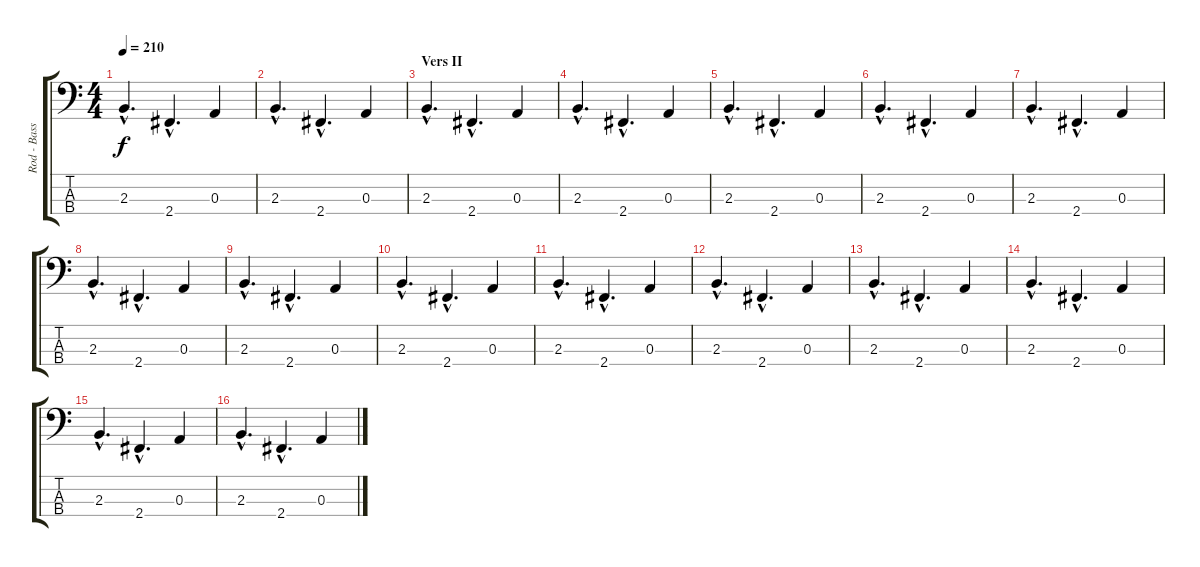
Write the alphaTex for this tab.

\track ("Rod - Bass" "Rod - Bass") {instrument electricbasspick}
\staff {score tabs}
\tuning (G2 D2 A1 E1) {hide}
\ts (4 4)
\tempo 210
\clef f4
\ks c
2.3{hac}.4{d dy f} 2.4{hac}.4{d} 0.3.4 |
2.3{hac}.4{d} 2.4{hac}.4{d} 0.3.4 |
\section ("" "Vers II")
2.3{hac}.4{d} 2.4{hac}.4{d} 0.3.4 |
2.3{hac}.4{d} 2.4{hac}.4{d} 0.3.4 |
2.3{hac}.4{d} 2.4{hac}.4{d} 0.3.4 |
2.3{hac}.4{d} 2.4{hac}.4{d} 0.3.4 |
2.3{hac}.4{d} 2.4{hac}.4{d} 0.3.4 |
2.3{hac}.4{d} 2.4{hac}.4{d} 0.3.4 |
2.3{hac}.4{d} 2.4{hac}.4{d} 0.3.4 |
2.3{hac}.4{d} 2.4{hac}.4{d} 0.3.4 |
2.3{hac}.4{d} 2.4{hac}.4{d} 0.3.4 |
2.3{hac}.4{d} 2.4{hac}.4{d} 0.3.4 |
2.3{hac}.4{d} 2.4{hac}.4{d} 0.3.4 |
2.3{hac}.4{d} 2.4{hac}.4{d} 0.3.4 |
2.3{hac}.4{d} 2.4{hac}.4{d} 0.3.4 |
2.3{hac}.4{d} 2.4{hac}.4{d} 0.3.4
